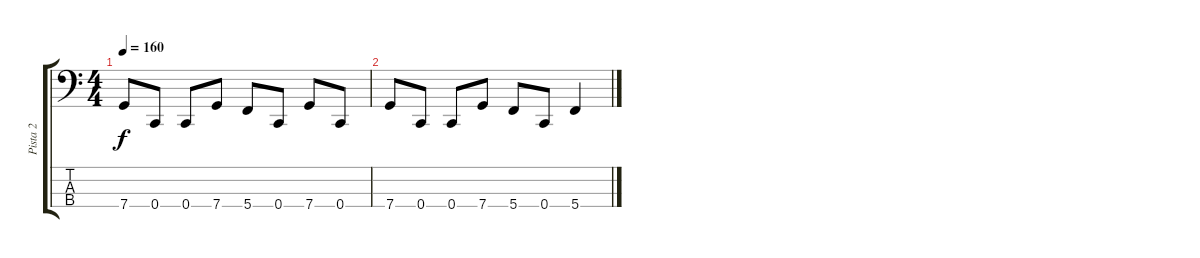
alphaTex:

\track ("Pista 2" "Pista 2") {instrument electricbassfinger}
\staff {score tabs}
\tuning (F2 C2 G1 C1) {hide}
\ts (4 4)
\tempo 160
\clef f4
\ks c
7.4.8{dy f} 0.4.8 0.4.8 7.4.8 5.4.8 0.4.8 7.4.8 0.4.8 |
7.4.8 0.4.8 0.4.8 7.4.8 5.4.8 0.4.8 5.4.4
